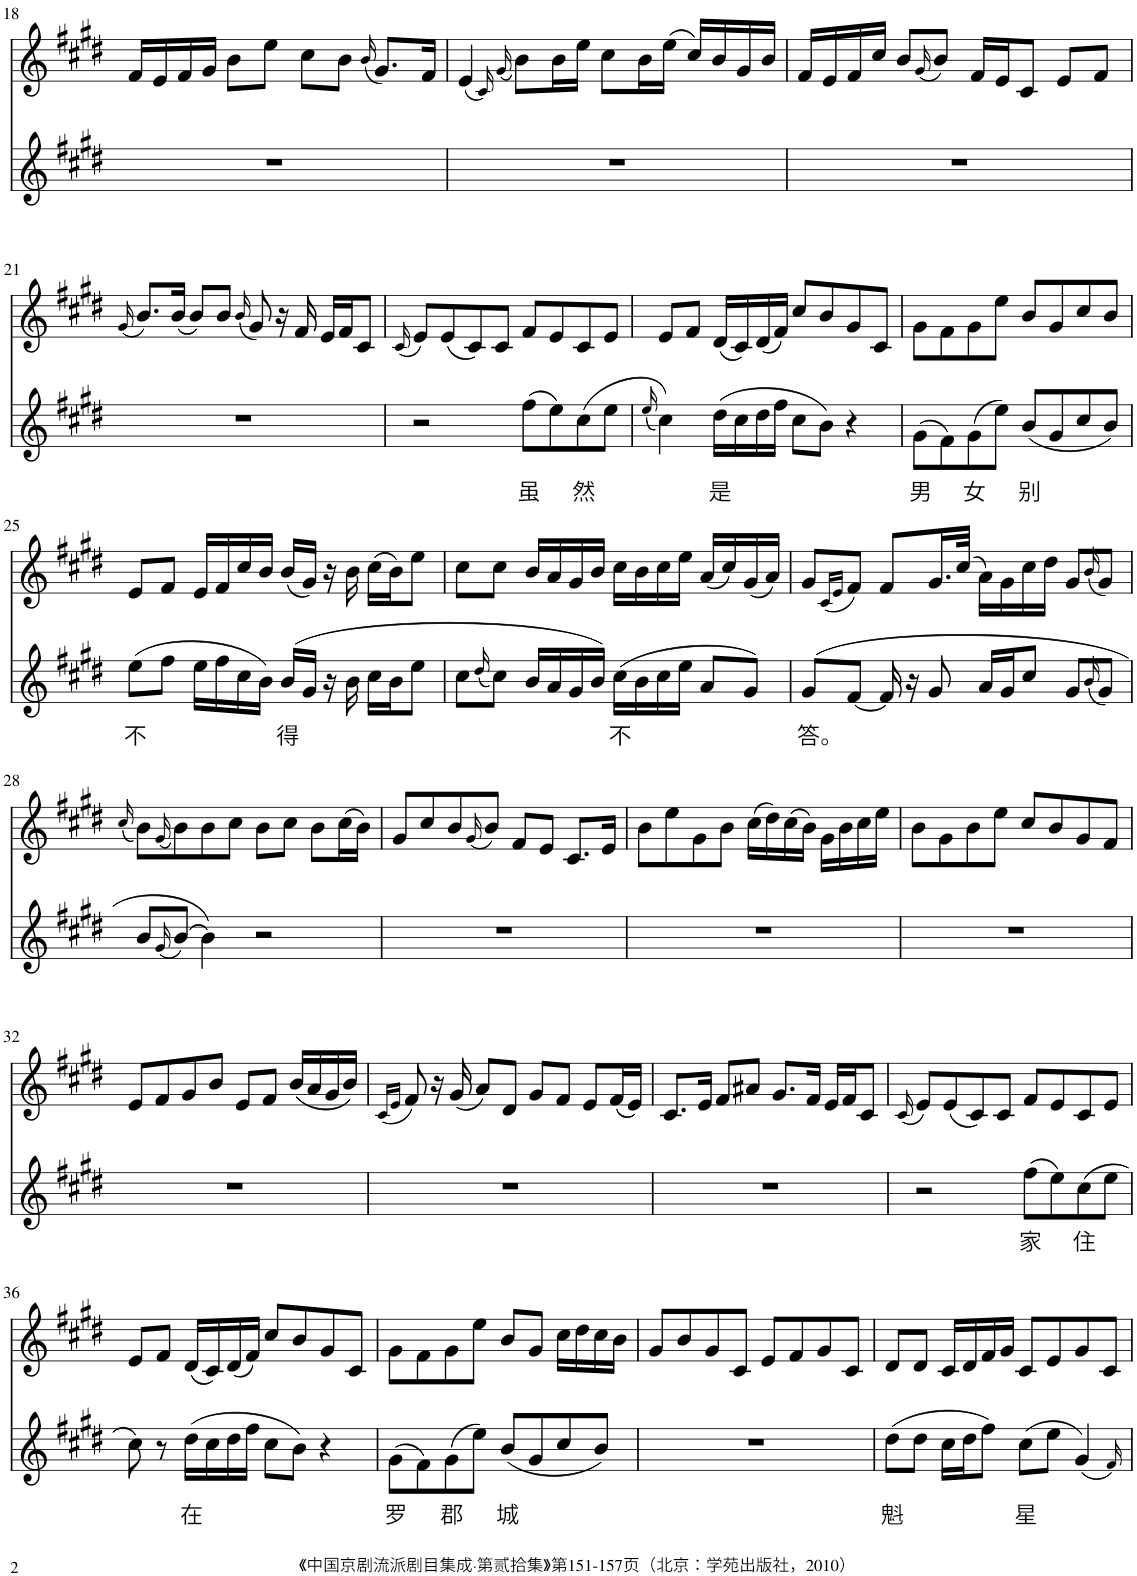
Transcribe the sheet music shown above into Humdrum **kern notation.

**kern	**text	**kern
*part2	*part2	*part1
*staff2	*staff2	*staff1
*I"Piano	*	*I"Piano
*I'Pno	*	*I'Pno
!!LO:PB:g=z
*clefG2	*	*clefG2
*k[f#c#g#d#]	*	*k[f#c#g#d#]
*M4/4	*	*M4/4
=18	=18	=18
1r	.	16f#/LL
.	.	16e/
.	.	16f#/
.	.	16g#/JJ
.	.	8b\L
.	.	8ee\J
.	.	8cc#\L
.	.	8b\J
.	.	(16qb/
.	.	8.g#/L)
.	.	16f#/Jk
=19	=19	=19
1r	.	(4e/
.	.	16qc#/)
.	.	(16qg#/
.	.	8b\L)
.	.	16b\L
.	.	16ee\JJ
.	.	8cc#\L
.	.	16b\L
.	.	(16ee\JJ
.	.	16cc#/LL)
.	.	16b/
.	.	16g#/
.	.	16b/JJ
=20	=20	=20
1r	.	16f#/LL
.	.	16e/
.	.	16f#/
.	.	16cc#/JJ
.	.	8b/L
.	.	(16qg#/
.	.	8b/J)
.	.	16f#/LL
.	.	16e/J
.	.	8c#/J
.	.	8e/L
.	.	8f#/J
!!LO:LB:g=z
=21	=21	=21
.	.	(16qg#/
1r	.	8.b/L)
.	.	(16b/Jk
.	.	8b/L)
.	.	8b/J
.	.	(16qb/
.	.	8g#/)
.	.	16r
.	.	16f#/
.	.	16e/LL
.	.	16f#/J
.	.	8c#/J
=22	=22	=22
.	.	(16qc#/
2r	.	8e/L)
.	.	(8e/
.	.	8c#/)
.	.	8c#/J
!	!LO:LY:b	!
(8ff#\L	虽	8f#/L
8ee\)	.	8e/
!	!LO:LY:b	!
(8cc#\	然	8c#/
8ee\J	.	8e/J
=23	=23	=23
(16qee/	.	.
4cc#\))	.	8e/L
.	.	8f#/J
!	!LO:LY:b	!
(16dd#\LL	是	(16d#/LL
16cc#\	.	16c#/)
16dd#\	.	(16d#/
16ff#\JJ	.	16f#/JJ)
8cc#\L	.	8cc#/L
8b\J)	.	8b/
4r	.	8g#/
.	.	8c#/J
=24	=24	=24
!	!LO:LY:b	!
(8g#\L	男	8g#\L
8f#\)	.	8f#\
!	!LO:LY:b	!
(8g#\	女	8g#\
8ee\J)	.	8ee\J
!	!LO:LY:b	!
(8b/L	别	8b/L
8g#/	.	8g#/
8cc#/	.	8cc#/
8b/J)	.	8b/J
!!LO:LB:g=z
=25	=25	=25
!	!LO:LY:b	!
(8ee\L	不	8e/L
8ff#\J	.	8f#/J
16ee\LL	.	16e/LL
16ff#\	.	16f#/
16cc#\	.	16cc#/
16b\JJ)	.	16b/JJ
!	!LO:LY:b	!
(16b/LL	得	(16b/LL
16g#/JJ	.	16g#/JJ)
16r	.	16r
16b\	.	16b\
16cc#\LL	.	(16cc#\LL
16b\J	.	16b\J)
8ee\J	.	8ee\J
=26	=26	=26
8cc#\L	.	8cc#\L
(16qdd#/	.	.
8cc#\J)	.	8cc#\J
16b/LL	.	16b/LL
16a/	.	16a/
16g#/	.	16g#/
16b/JJ)	.	16b/JJ
!	!LO:LY:b	!
(16cc#\LL	不	16cc#\LL
16b\	.	16b\
16cc#\	.	16cc#\
16ee\JJ	.	16ee\JJ
8a/L	.	(16a/LL
.	.	16cc#/)
8g#/J)	.	(16g#/
.	.	16a/JJ)
=27	=27	=27
!	!LO:LY:b	!
(8g#/L	答。	8g#/L
.	.	(16qc#/LL
.	.	16qe/JJ
[8f#/J	.	8f#/J)
16f#/]	.	8f#/L
16r	.	.
8g#/	.	16.g#/L
.	.	(32cc#/JJk
16a/LL	.	16a\LL)
16g#/J	.	16g#\
8cc#/J	.	16cc#\
.	.	16dd#\JJ
8g#/L	.	8g#/L
(16qb/	.	(16qb/
8g#/J)	.	8g#/J)
!!LO:LB:g=z
=28	=28	=28
.	.	(16qcc#/
8b/L	.	8b\L)
(16qg#/	.	(16qg#/
[8b/J)	.	8b\)
4b\])	.	8b\
.	.	8cc#\J
2r	.	8b\L
.	.	8cc#\J
.	.	8b\L
.	.	(16cc#\L
.	.	16b\JJ)
=29	=29	=29
1r	.	8g#/L
.	.	8cc#/
.	.	8b/
.	.	(16qg#/
.	.	8b/J)
.	.	8f#/L
.	.	8e/J
.	.	8.c#/L
.	.	16e/Jk
=30	=30	=30
1r	.	8b\L
.	.	8ee\
.	.	8g#\
.	.	8b\J
.	.	(16cc#\LL
.	.	16dd#\)
.	.	(16cc#\
.	.	16b\JJ)
.	.	16g#\LL
.	.	16b\
.	.	16cc#\
.	.	16ee\JJ
=31	=31	=31
1r	.	8b\L
.	.	8g#\
.	.	8b\
.	.	8ee\J
.	.	8cc#/L
.	.	8b/
.	.	8g#/
.	.	8f#/J
!!LO:LB:g=z
=32	=32	=32
1r	.	8e/L
.	.	8f#/
.	.	8g#/
.	.	8b/J
.	.	8e/L
.	.	8f#/J
.	.	(16b/LL
.	.	16a/
.	.	16g#/
.	.	16b/JJ)
=33	=33	=33
.	.	(16qc#/LL
.	.	16qe/JJ
1r	.	8f#/)
.	.	16r
.	.	(16g#/
.	.	8a/L)
.	.	8d#/J
.	.	8g#/L
.	.	8f#/J
.	.	8e/L
.	.	(16f#/L
.	.	16e/JJ)
=34	=34	=34
1r	.	8.c#/L
.	.	16e/Jk
.	.	8f#/L
.	.	8a#X/J
.	.	8.g#/L
.	.	16f#/Jk
.	.	16e/LL
.	.	16f#/J
.	.	8c#/J
=35	=35	=35
.	.	(16qc#/
2r	.	8e/L)
.	.	(8e/
.	.	8c#/)
.	.	8c#/J
!	!LO:LY:b	!
(8ff#\L	家	8f#/L
8ee\)	.	8e/
!	!LO:LY:b	!
(8cc#\	住	8c#/
8ee\J	.	8e/J
!!LO:LB:g=z
=36	=36	=36
8cc#\)	.	8e/L
8r	.	8f#/J
!	!LO:LY:b	!
(16dd#\LL	在	(16d#/LL
16cc#\	.	16c#/)
16dd#\	.	(16d#/
16ff#\JJ	.	16f#/JJ)
8cc#\L	.	8cc#/L
8b\J)	.	8b/
4r	.	8g#/
.	.	8c#/J
=37	=37	=37
!	!LO:LY:b	!
(8g#\L	罗	8g#\L
8f#\)	.	8f#\
!	!LO:LY:b	!
(8g#\	郡	8g#\
8ee\J)	.	8ee\J
!	!LO:LY:b	!
(8b/L	城	8b/L
8g#/	.	8g#/J
8cc#/	.	16cc#\LL
.	.	16dd#\
8b/J)	.	16cc#\
.	.	16b\JJ
=38	=38	=38
1r	.	8g#/L
.	.	8b/
.	.	8g#/
.	.	8c#/J
.	.	8e/L
.	.	8f#/
.	.	8g#/
.	.	8c#/J
=39	=39	=39
!	!LO:LY:b	!
(8dd#\L	魁	8d#/L
8dd#\J	.	8d#/J
16cc#\LL	.	16c#/LL
16dd#\J	.	16d#/
8ff#\J)	.	16f#/
.	.	16g#/JJ
!	!LO:LY:b	!
(8cc#\L	星	8c#/L
8ee\J	.	8e/
(4g#/)	.	8g#/
.	.	8c#/J
16qf#/)	.	.
=	=	=
*-	*-	*-
